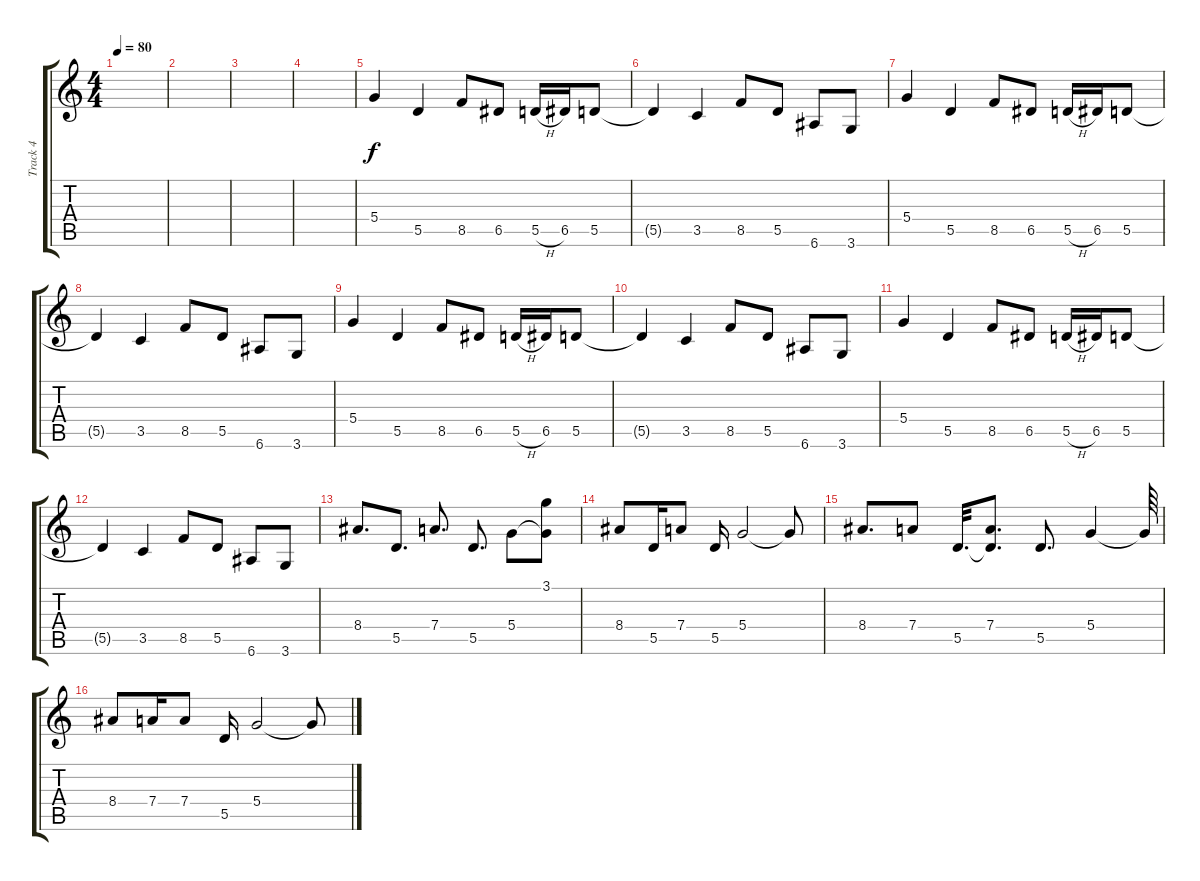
\track ("Track 4" "Track 4") {instrument distortionguitar}
\staff {score tabs}
\tuning (E4 B3 G3 D3 A2 E2) {hide}
\ts (4 4)
\tempo 80
\clef g2
\ks c
|
|
|
|
5.4.4{volume 14} 5.5.4 8.5.8 6.5.8 5.5{h}.16 6.5.16 5.5.8 |
5.5{t}.4 3.5.4 8.5.8 5.5.8 6.6.8 3.6.8 |
5.4.4 5.5.4 8.5.8 6.5.8 5.5{h}.16 6.5.16 5.5.8 |
5.5{t}.4 3.5.4 8.5.8 5.5.8 6.6.8 3.6.8 |
5.4.4{volume 14} 5.5.4 8.5.8 6.5.8 5.5{h}.16 6.5.16 5.5.8 |
5.5{t}.4 3.5.4 8.5.8 5.5.8 6.6.8 3.6.8 |
5.4.4 5.5.4 8.5.8 6.5.8 5.5{h}.16 6.5.16 5.5.8 |
5.5{t}.4 3.5.4 8.5.8 5.5.8 6.6.8 3.6.8 |
8.4.8{d} 5.5.8{d} 7.4.8{d} 5.5.8{d} 5.4.8 (3.1 5.4{t}).8 |
8.4.8 5.5.16 7.4.8 5.5.16 5.4.2 5.4{t}.8 |
8.4.8{d} 7.4.8 5.5.32{d} (7.4 5.5{t}).8{d} 5.5.8{d} 5.4.4 5.4{t}.64 |
8.4.8 7.4.16 7.4.8 5.5.16 5.4.2 5.4{t}.8
